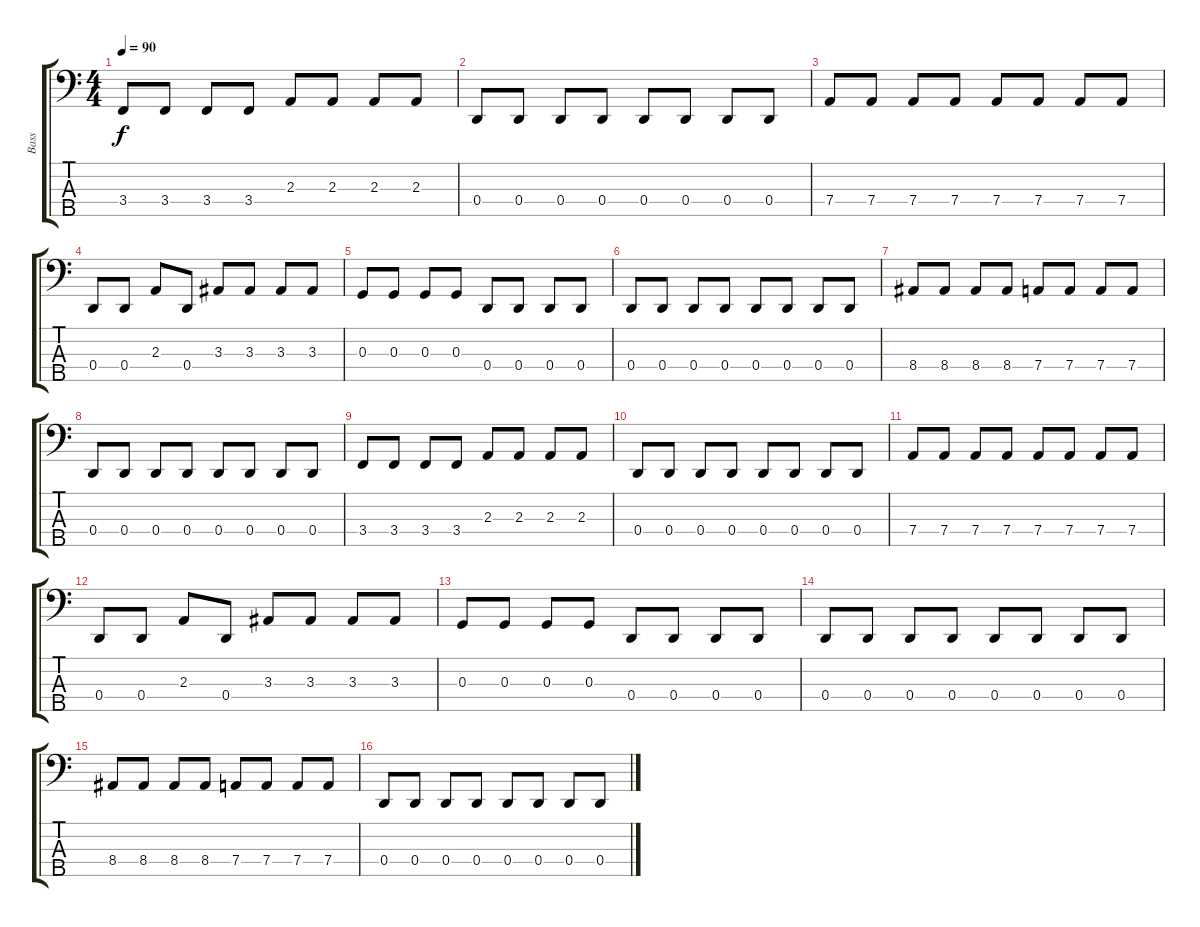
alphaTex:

\track ("Bass" "Bass") {instrument electricbasspick}
\staff {score tabs}
\tuning (F2 C2 G1 D1 A0) {hide}
\ts (4 4)
\tempo 90
\clef f4
\ks c
3.4.8{dy f} 3.4.8 3.4.8 3.4.8 2.3.8 2.3.8 2.3.8 2.3.8 |
0.4.8 0.4.8 0.4.8 0.4.8 0.4.8 0.4.8 0.4.8 0.4.8 |
7.4.8 7.4.8 7.4.8 7.4.8 7.4.8 7.4.8 7.4.8 7.4.8 |
0.4.8 0.4.8 2.3.8 0.4.8 3.3.8 3.3.8 3.3.8 3.3.8 |
0.3.8 0.3.8 0.3.8 0.3.8 0.4.8 0.4.8 0.4.8 0.4.8 |
0.4.8 0.4.8 0.4.8 0.4.8 0.4.8 0.4.8 0.4.8 0.4.8 |
8.4.8 8.4.8 8.4.8 8.4.8 7.4.8 7.4.8 7.4.8 7.4.8 |
0.4.8 0.4.8 0.4.8 0.4.8 0.4.8 0.4.8 0.4.8 0.4.8 |
3.4.8 3.4.8 3.4.8 3.4.8 2.3.8 2.3.8 2.3.8 2.3.8 |
0.4.8 0.4.8 0.4.8 0.4.8 0.4.8 0.4.8 0.4.8 0.4.8 |
7.4.8 7.4.8 7.4.8 7.4.8 7.4.8 7.4.8 7.4.8 7.4.8 |
0.4.8 0.4.8 2.3.8 0.4.8 3.3.8 3.3.8 3.3.8 3.3.8 |
0.3.8 0.3.8 0.3.8 0.3.8 0.4.8 0.4.8 0.4.8 0.4.8 |
0.4.8 0.4.8 0.4.8 0.4.8 0.4.8 0.4.8 0.4.8 0.4.8 |
8.4.8 8.4.8 8.4.8 8.4.8 7.4.8 7.4.8 7.4.8 7.4.8 |
0.4.8 0.4.8 0.4.8 0.4.8 0.4.8 0.4.8 0.4.8 0.4.8
